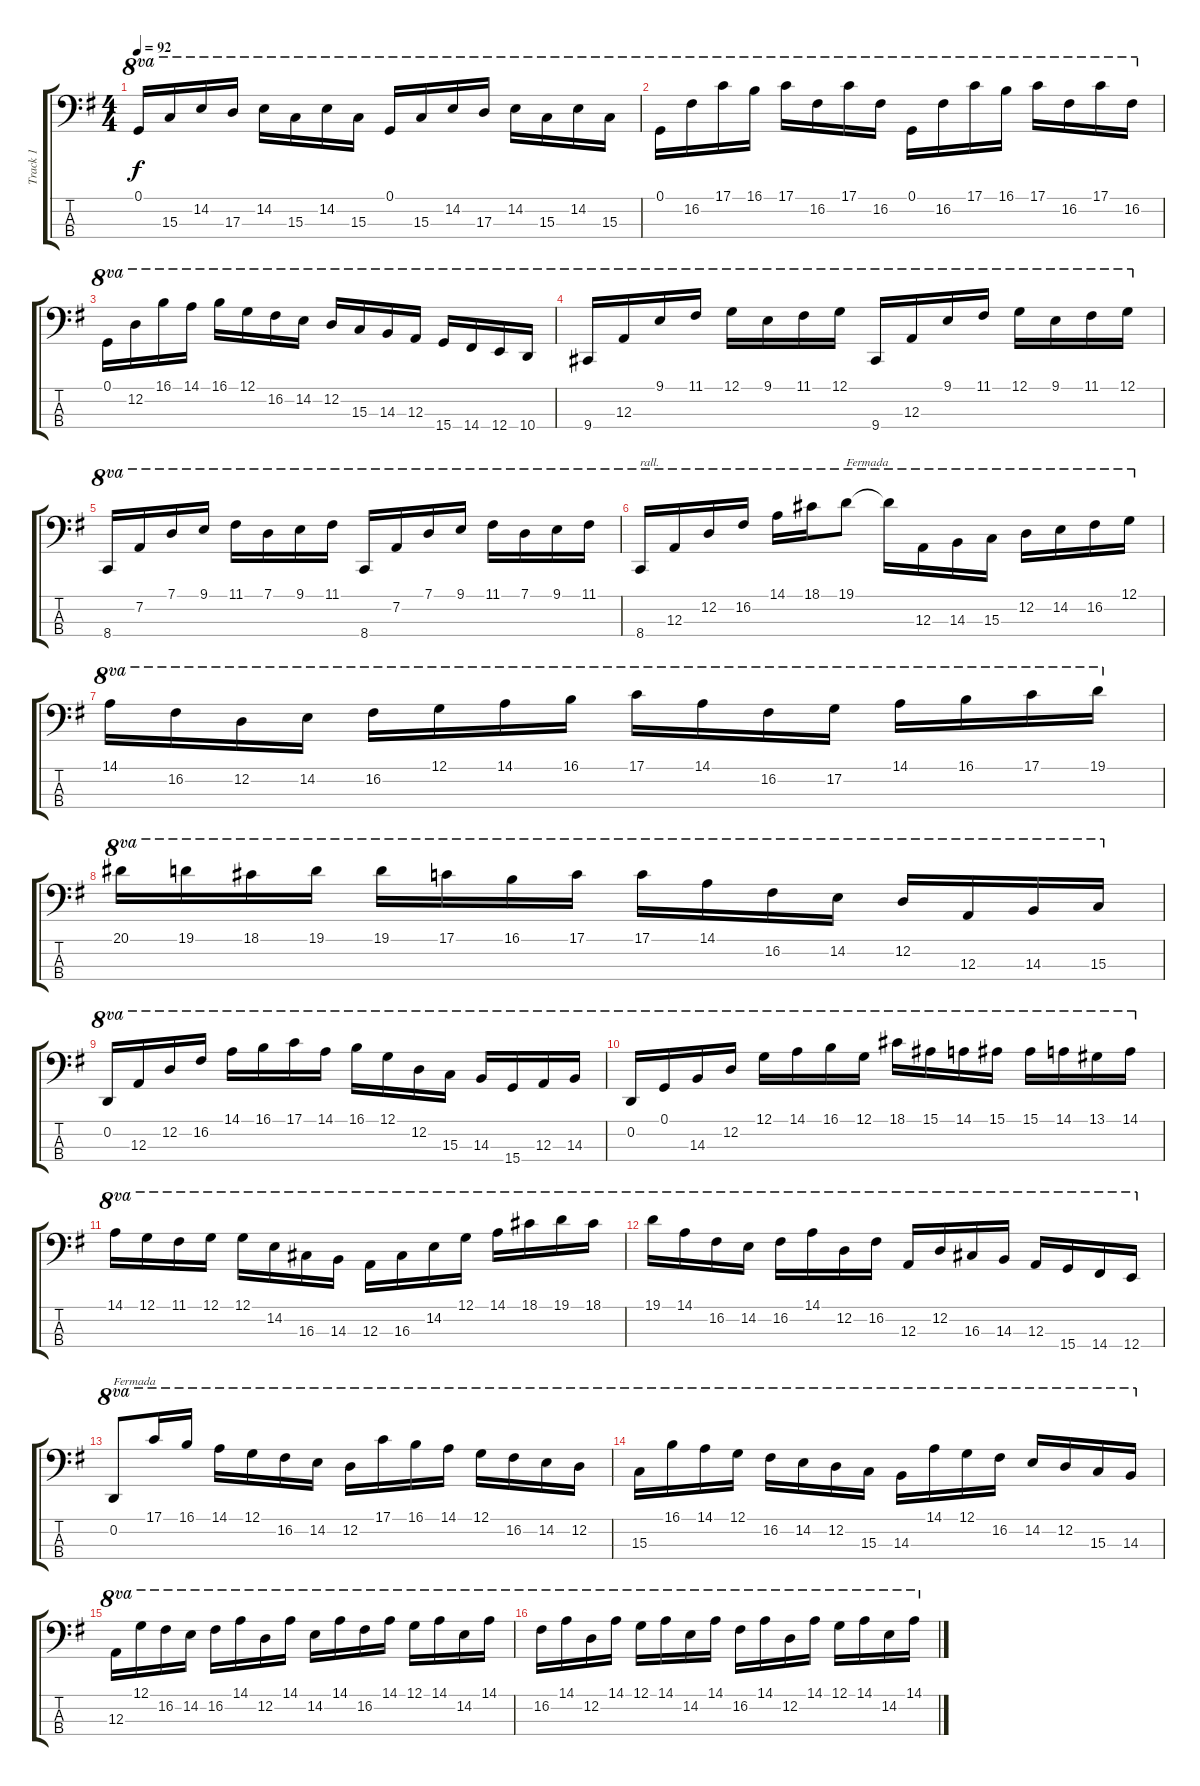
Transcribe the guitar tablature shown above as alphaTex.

\track ("Track 1" "Track 1") {instrument electricbassfinger}
\staff {score tabs}
\tuning (G2 D2 A1 E1) {hide}
\ts (4 4)
\tempo 92
\clef f4
\ks g
0.1.16{ot 8va dy f} 15.3.16{ot 8va} 14.2.16{ot 8va} 17.3.16{ot 8va} 14.2.16{ot 8va} 15.3.16{ot 8va} 14.2.16{ot 8va} 15.3.16{ot 8va} 0.1.16{ot 8va} 15.3.16{ot 8va} 14.2.16{ot 8va} 17.3.16{ot 8va} 14.2.16{ot 8va} 15.3.16{ot 8va} 14.2.16{ot 8va} 15.3.16{ot 8va} |
0.1.16{ot 8va} 16.2.16{ot 8va} 17.1.16{ot 8va} 16.1.16{ot 8va} 17.1.16{ot 8va} 16.2.16{ot 8va} 17.1.16{ot 8va} 16.2.16{ot 8va} 0.1.16{ot 8va} 16.2.16{ot 8va} 17.1.16{ot 8va} 16.1.16{ot 8va} 17.1.16{ot 8va} 16.2.16{ot 8va} 17.1.16{ot 8va} 16.2.16{ot 8va} |
0.1.16{ot 8va} 12.2.16{ot 8va} 16.1.16{ot 8va} 14.1.16{ot 8va} 16.1.16{ot 8va} 12.1.16{ot 8va} 16.2.16{ot 8va} 14.2.16{ot 8va} 12.2.16{ot 8va} 15.3.16{ot 8va} 14.3.16{ot 8va} 12.3.16{ot 8va} 15.4.16{ot 8va} 14.4.16{ot 8va} 12.4.16{ot 8va} 10.4.16{ot 8va} |
9.4.16{ot 8va} 12.3.16{ot 8va} 9.1.16{ot 8va} 11.1.16{ot 8va} 12.1.16{ot 8va} 9.1.16{ot 8va} 11.1.16{ot 8va} 12.1.16{ot 8va} 9.4.16{ot 8va} 12.3.16{ot 8va} 9.1.16{ot 8va} 11.1.16{ot 8va} 12.1.16{ot 8va} 9.1.16{ot 8va} 11.1.16{ot 8va} 12.1.16{ot 8va} |
8.4.16{ot 8va} 7.2.16{ot 8va} 7.1.16{ot 8va} 9.1.16{ot 8va} 11.1.16{ot 8va} 7.1.16{ot 8va} 9.1.16{ot 8va} 11.1.16{ot 8va} 8.4.16{ot 8va} 7.2.16{ot 8va} 7.1.16{ot 8va} 9.1.16{ot 8va} 11.1.16{ot 8va} 7.1.16{ot 8va} 9.1.16{ot 8va} 11.1.16{ot 8va} |
8.4.16{ot 8va txt "rall."} 12.3.16{ot 8va} 12.2.16{ot 8va} 16.2.16{ot 8va} 14.1.16{ot 8va} 18.1.16{ot 8va} 19.1.8{ot 8va txt "Fermada"} 19.1{t}.16{ot 8va} 12.3.16{ot 8va} 14.3.16{ot 8va} 15.3.16{ot 8va} 12.2.16{ot 8va} 14.2.16{ot 8va} 16.2.16{ot 8va} 12.1.16{ot 8va} |
14.1.16{ot 8va} 16.2.16{ot 8va} 12.2.16{ot 8va} 14.2.16{ot 8va} 16.2.16{ot 8va} 12.1.16{ot 8va} 14.1.16{ot 8va} 16.1.16{ot 8va} 17.1.16{ot 8va} 14.1.16{ot 8va} 16.2.16{ot 8va} 17.2.16{ot 8va} 14.1.16{ot 8va} 16.1.16{ot 8va} 17.1.16{ot 8va} 19.1.16{ot 8va} |
20.1.16{ot 8va} 19.1.16{ot 8va} 18.1.16{ot 8va} 19.1.16{ot 8va} 19.1.16{ot 8va} 17.1.16{ot 8va} 16.1.16{ot 8va} 17.1.16{ot 8va} 17.1.16{ot 8va} 14.1.16{ot 8va} 16.2.16{ot 8va} 14.2.16{ot 8va} 12.2.16{ot 8va} 12.3.16{ot 8va} 14.3.16{ot 8va} 15.3.16{ot 8va} |
0.2.16{ot 8va} 12.3.16{ot 8va} 12.2.16{ot 8va} 16.2.16{ot 8va} 14.1.16{ot 8va} 16.1.16{ot 8va} 17.1.16{ot 8va} 14.1.16{ot 8va} 16.1.16{ot 8va} 12.1.16{ot 8va} 12.2.16{ot 8va} 15.3.16{ot 8va} 14.3.16{ot 8va} 15.4.16{ot 8va} 12.3.16{ot 8va} 14.3.16{ot 8va} |
0.2.16{ot 8va} 0.1.16{ot 8va} 14.3.16{ot 8va} 12.2.16{ot 8va} 12.1.16{ot 8va} 14.1.16{ot 8va} 16.1.16{ot 8va} 12.1.16{ot 8va} 18.1.16{ot 8va} 15.1.16{ot 8va} 14.1.16{ot 8va} 15.1.16{ot 8va} 15.1.16{ot 8va} 14.1.16{ot 8va} 13.1.16{ot 8va} 14.1.16{ot 8va} |
14.1.16{ot 8va} 12.1.16{ot 8va} 11.1.16{ot 8va} 12.1.16{ot 8va} 12.1.16{ot 8va} 14.2.16{ot 8va} 16.3.16{ot 8va} 14.3.16{ot 8va} 12.3.16{ot 8va} 16.3.16{ot 8va} 14.2.16{ot 8va} 12.1.16{ot 8va} 14.1.16{ot 8va} 18.1.16{ot 8va} 19.1.16{ot 8va} 18.1.16{ot 8va} |
19.1.16{ot 8va} 14.1.16{ot 8va} 16.2.16{ot 8va} 14.2.16{ot 8va} 16.2.16{ot 8va} 14.1.16{ot 8va} 12.2.16{ot 8va} 16.2.16{ot 8va} 12.3.16{ot 8va} 12.2.16{ot 8va} 16.3.16{ot 8va} 14.3.16{ot 8va} 12.3.16{ot 8va} 15.4.16{ot 8va} 14.4.16{ot 8va} 12.4.16{ot 8va} |
0.2.8{ot 8va txt "Fermada"} 17.1.16{ot 8va} 16.1.16{ot 8va} 14.1.16{ot 8va} 12.1.16{ot 8va} 16.2.16{ot 8va} 14.2.16{ot 8va} 12.2.16{ot 8va} 17.1.16{ot 8va} 16.1.16{ot 8va} 14.1.16{ot 8va} 12.1.16{ot 8va} 16.2.16{ot 8va} 14.2.16{ot 8va} 12.2.16{ot 8va} |
15.3.16{ot 8va} 16.1.16{ot 8va} 14.1.16{ot 8va} 12.1.16{ot 8va} 16.2.16{ot 8va} 14.2.16{ot 8va} 12.2.16{ot 8va} 15.3.16{ot 8va} 14.3.16{ot 8va} 14.1.16{ot 8va} 12.1.16{ot 8va} 16.2.16{ot 8va} 14.2.16{ot 8va} 12.2.16{ot 8va} 15.3.16{ot 8va} 14.3.16{ot 8va} |
12.3.16{ot 8va} 12.1.16{ot 8va} 16.2.16{ot 8va} 14.2.16{ot 8va} 16.2.16{ot 8va} 14.1.16{ot 8va} 12.2.16{ot 8va} 14.1.16{ot 8va} 14.2.16{ot 8va} 14.1.16{ot 8va} 16.2.16{ot 8va} 14.1.16{ot 8va} 12.1.16{ot 8va} 14.1.16{ot 8va} 14.2.16{ot 8va} 14.1.16{ot 8va} |
16.2.16{ot 8va} 14.1.16{ot 8va} 12.2.16{ot 8va} 14.1.16{ot 8va} 12.1.16{ot 8va} 14.1.16{ot 8va} 14.2.16{ot 8va} 14.1.16{ot 8va} 16.2.16{ot 8va} 14.1.16{ot 8va} 12.2.16{ot 8va} 14.1.16{ot 8va} 12.1.16{ot 8va} 14.1.16{ot 8va} 14.2.16{ot 8va} 14.1.16{ot 8va}
